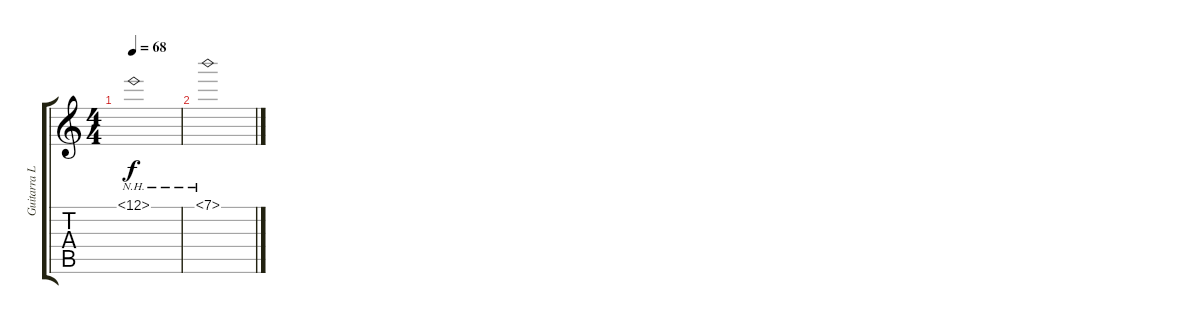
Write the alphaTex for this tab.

\track ("Guitarra Limpa" "Guitarra L") {instrument electricguitarclean}
\staff {score tabs}
\tuning (E4 B3 G3 D3 A2 E2) {hide}
\ts (4 4)
\tempo 68
\clef g2
\ks c
12.1{nh}.1{dy f} |
7.1{nh}.1
